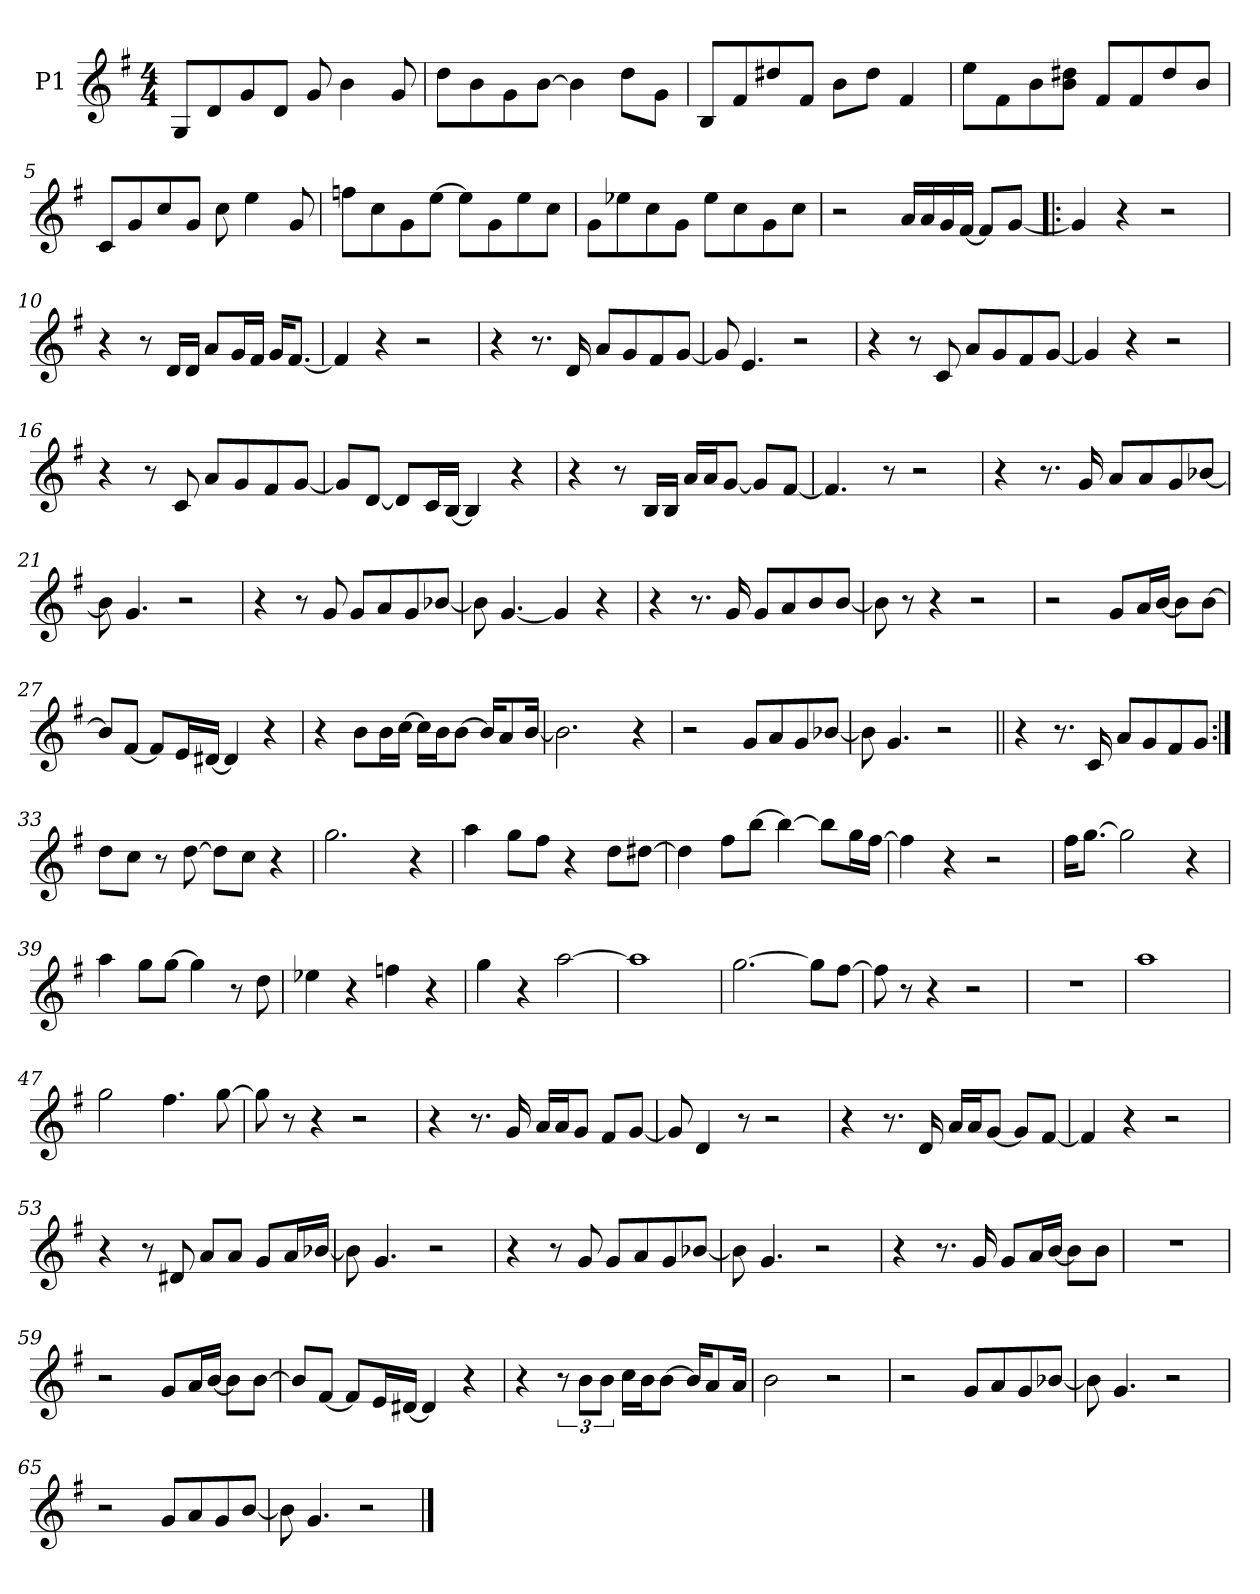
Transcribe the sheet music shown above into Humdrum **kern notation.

**kern
*part1
*staff1
*I"P1
*clefG2
*k[f#]
*M4/4
*MM92
=1
8G/L
8d/
8g/
8d/J
8g/
4b\
8g/
=2
8dd\L
8b\
8g\
[8b\J
4b\]
8dd\L
8g\J
=3
8B/L
8f#/
8dd#X/
8f#/J
8b\L
8dd#\J
4f#/
=4
8ee\L
8f#\
8b\
8b\ 8dd#X\J
8f#/L
8f#/
8dd#/
8b/J
!!LO:LB:g=z
=5
8c/L
8g/
8cc/
8g/J
8cc\
4ee\
8g/
=6
8ffn\L
8cc\
8g\
[8ee\J
8ee\L]
8g\
8ee\
8cc\J
=7
8g\L
8ee-X\
8cc\
8g\J
8ee-\L
8cc\
8g\
8cc\J
=8
2r
16a/LL
16a/
16g/
[16f#/JJ
8f#/L]
[8g/J
=9!|:
4g/]
4r
2r
!!LO:LB:g=z
=10
4r
8r
16d/LL
16d/JJ
8a/L
16g/L
16f#/JJ
16g/KL
[8.f#/J
=11
4f#/]
4r
2r
=12
4r
8.r
16d/
8a/L
8g/
8f#/
[8g/J
=13
8g/]
4.e/
2r
=14
4r
8r
8c/
8a/L
8g/
8f#/
[8g/J
!!LO:LB:g=z
=15
4g/]
4r
2r
=16
4r
8r
8c/
8a/L
8g/
8f#/
[8g/J
=17
8g/L]
[8d/J
8d/L]
16c/L
[16B/JJ
4B/]
4r
=18
4r
8r
16B/LL
16B/JJ
16a/LL
16a/J
[8g/J
8g/L]
[8f#/J
=19
4.f#/]
8r
2r
!!LO:LB:g=z
=20
4r
8.r
16g/
8a/L
8a/
8g/
[8b-X/J
=21
8b-\]
4.g/
2r
=22
4r
8r
8g/
8g/L
8a/
8g/
[8b-X/J
=23
8b-\]
[4.g/
4g/]
4r
=24
4r
8.r
16g/
8g/L
8a/
8b/
[8b/J
!!LO:LB:g=z
=25
8b\]
8r
4r
2r
=26
2r
8g/L
16a/L
[16b/JJ
8b\L]
[8b\J
=27
8b/L]
[8f#/J
8f#/L]
16e/L
[16d#X/JJ
4d#/]
4r
=28
4r
8b\L
16b\L
[16cc\JJ
16cc\LL]
16b\J
[8b\J
16b/KL]
8a/
[16b/Jk
!!LO:LB:g=z
=29
2.b\]
4r
=30
2r
8g/L
8a/
8g/
[8b-X/J
=31
8b-\]
4.g/
2r
=32||
4r
8.r
16c/
8a/L
8g/
8f#/
8g/J
=33:|!
8dd\L
8cc\J
8r
[8dd\
8dd\L]
8cc\J
4r
!!LO:LB:g=z
=34
2.gg\
4r
=35
4aa\
8gg\L
8ff#\J
4r
8dd\L
[8dd#X\J
=36
4dd#\]
8ff#\L
[8bb\J
4bb\_
8bb\L]
16gg\L
[16ff#\JJ
=37
4ff#\]
4r
2r
=38
16ff#\KL
[8.gg\J
2gg\]
4r
=39
4aa\
8gg\L
[8gg\J
4gg\]
8r
8dd\
!!LO:LB:g=z
=40
4ee-X\
4r
4ffn\
4r
=41
4gg\
4r
[2aa\
=42
1aa]
=43
[2.gg\
8gg\L]
[8ff#\J
=44
8ff#\]
8r
4r
2r
=45
1r
=46
1aa
!!LO:LB:g=z
=47
2gg\
4.ff#\
[8gg\
=48
8gg\]
8r
4r
2r
=49
4r
8.r
16g/
16a/LL
16a/J
8g/J
8f#/L
[8g/J
=50
8g/]
4d/
8r
2r
=51
4r
8.r
16d/
16a/LL
16a/J
[8g/J
8g/L]
[8f#/J
!!LO:LB:g=z
=52
4f#/]
4r
2r
=53
4r
8r
8d#X/
8a/L
8a/J
8g/L
16a/L
[16b-X/JJ
=54
8b-\]
4.g/
2r
=55
4r
8r
8g/
8g/L
8a/
8g/
[8b-X/J
=56
8b-\]
4.g/
2r
!!LO:PB:g=z
=57
4r
8.r
16g/
8g/L
16a/L
[16b/JJ
8b\L]
8b\J
=58
1r
=59
2r
8g/L
16a/L
[16b/JJ
8b\L]
[8b\J
=60
8b/L]
[8f#/J
8f#/L]
16e/L
[16d#X/JJ
4d#/]
4r
=61
4r
12r
12b\L
12b\J
16cc\LL
16b\J
[8b\J
16b/KL]
8a/
16a/Jk
!!LO:LB:g=z
=62
2b\
2r
=63
2r
8g/L
8a/
8g/
[8b-X/J
=64
8b-\]
4.g/
2r
=65
2r
8g/L
8a/
8g/
[8b/J
=66
8b\]
4.g/
2r
==
*-
